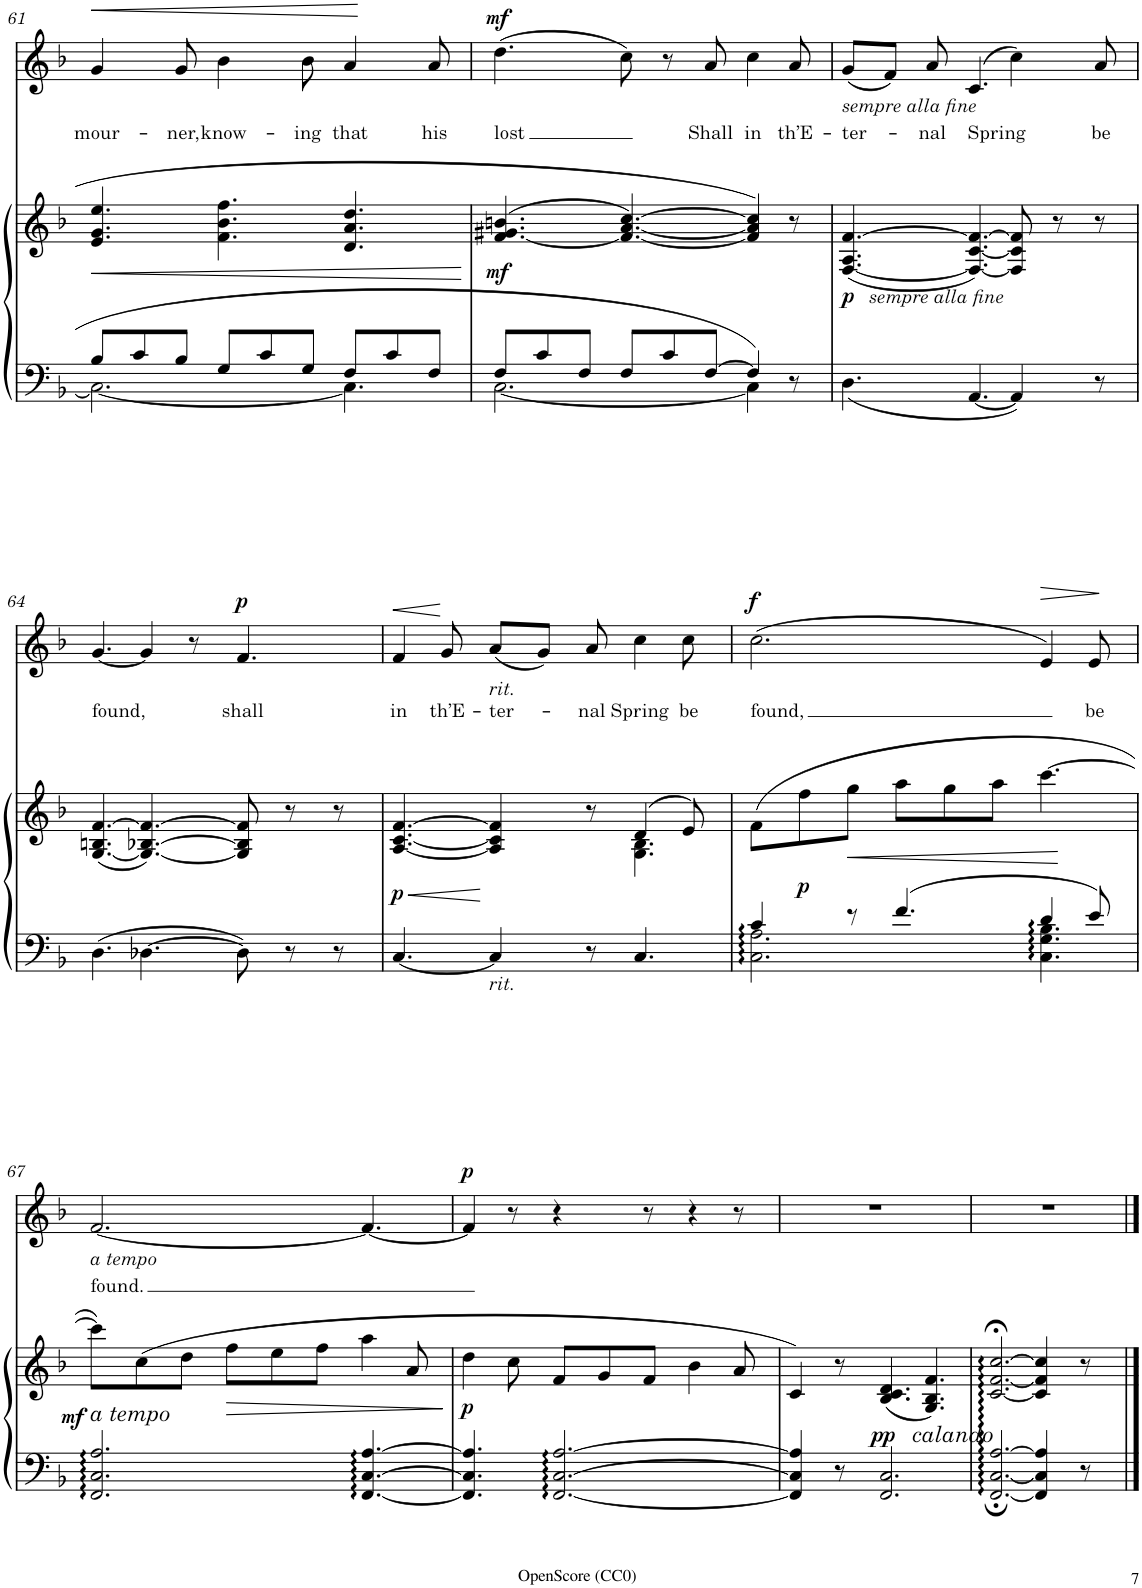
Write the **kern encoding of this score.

**kern	**kern	**dynam	**kern	**text	**dynam
*part2	*part2	*part2	*part1	*part1	*part1
*staff3	*staff2	*staff2/3	*staff1	*staff1	*staff1
*I"Piano	*	*	*I"Voice	*	*
*I'Pno	*	*	*	*	*
!!LO:PB:g=z
*clefF4	*clefG2	*	*clefG2	*	*
*k[b-]	*k[b-]	*	*k[b-]	*	*
*M9/8	*M9/8	*	*M9/8	*	*
=61	=61	=61	=61	=61	=61
*^	*	*	*	*	*
!	!	!	!LO:HP:b	!	!LO:LY:b	!LO:HP:b
8B-/L	2.C\_	4.e/ 4.g/ 4.ee/	<	4g/	mour-	<
8c/	.	.	.	.	.	.
!	!	!	!	!	!LO:LY:b	!
8B-/J	.	.	.	8g/	-ner,	.
!	!	!	!	!	!LO:LY:b	!
8G/L	.	4.f\ 4.b-\ 4.ff\	.	4b-\	know-	.
8c/	.	.	.	.	.	.
!	!	!	!	!	!LO:LY:b	!
8G/J	.	.	.	8b-\	-ing	.
!	!	!	!	!	!LO:LY:b	!
8F/L	4.C\]	4.d/ 4.a/ 4.dd/	.	4a/	that	.
8c/	.	.	.	.	.	.
!	!	!	!	!	!LO:LY:b	!
8F/J	.	.	.	8a/	his	[
*v	*v	*	*	*	*	*
.	.	[	.	.	.
=62	=62	=62	=62	=62	=62
*^	*	*	*	*	*
!	!	!	!LO:DY:b	!	!LO:LY:b	!LO:DY:a
8F/L	[2.C\	(>[4.f/ 4.g#X/ 4.bn/	mf	(4.dd\	lost	mf
8c/	.	.	.	.	.	.
8F/J	.	.	.	.	.	.
8F/L	.	4.f/_ [4.a/ [4.cc/)	.	8cc\)	.	.
8c/	.	.	.	8r	.	.
!	!	!	!	!	!LO:LY:b	!
[8F/J	.	.	.	8a/	Shall	.
!	!	!	!	!	!LO:LY:b	!
4F/]	4C\]	4f/] 4a/] 4cc/]	.	4cc\	in	.
!	!	!	!	!	!LO:LY:b	!
8r	8ryy	8r	.	8a/	th’E-	.
=63	=63	=63	=63	=63	=63	=63
!	!	!	!	!LO:TX:b:i:t=sempre alla fine	!	!
!	!	!LO:TX:b:i:t=sempre alla fine	!	!	!	!
!	!	!	!LO:DY:b	!	!LO:LY:b	!
*v	*v	*	*	*	*	*
4.D\	([4.F/ 4.A/ [4.f/	p	(8g/L	-ter-	.
.	.	.	8f/J)	.	.
!	!	!	!	!LO:LY:b	!
.	.	.	8a/	-nal	.
!	!	!	!	!LO:LY:b	!
[4.AA/	4.F/_ [4.c/ 4.f/_)	.	(4.c/	Spring	.
4AA/]	8F/] 8c/] 8f/]	.	4cc\)	.	.
.	8r	.	.	.	.
!	!	!	!	!LO:LY:b	!
8r	8r	.	8a/	be	.
!!LO:LB:g=z
=64	=64	=64	=64	=64	=64
!	!	!	!	!LO:LY:b	!
4.D\	([4.G/ 4.Bn/ [4.f/	.	[4.g/	found,	.
[4.D-X\	4.G/_ [>4.B-X/ 4.f/_)	.	4g/]	.	.
.	.	.	8r	.	.
!	!	!	!	!LO:LY:b	!LO:DY:a
8D-\]	8G/] 8B-/] 8f/]	.	4.f/	shall	p
8r	8r	.	.	.	.
8r	8r	.	.	.	.
=65	=65	=65	=65	=65	=65
!	!	!LO:HP:b	!	!LO:LY:b	!LO:HP:b
*	*^	*	*	*	*
!	!	!	!LO:DY:n=1:b	!	!	!
[4.C/	[4.A/ [4.c/ [4.f/	2.ryy	< p	4f/	in	<
!	!	!	!	!	!LO:LY:b	!
.	.	.	.	8g/	th’E-	[
!	!	!	!	!LO:TX:b:i:t=rit.	!	!
!LO:TX:b:i:t=rit.	!	!	!	!	!	!
!	!	!	!	!	!LO:LY:b	!
4C/]	4A/] 4c/] 4f/]	.	[	(8a/L	-ter-	.
.	.	.	.	8g/J)	.	.
!	!	!	!	!	!LO:LY:b	!
8r	8r	.	.	8a/	-nal	.
!	!	!	!	!	!LO:LY:b	!
4.C/	(4d/	4.G\ 4.B-\	.	4cc\	Spring	.
!	!	!	!	!	!LO:LY:b	!
.	8e/)	.	.	8cc\	be	.
*	*v	*v	*	*	*	*
=66	=66	=66	=66	=66	=66
*^	*	*	*	*	*
!	!	!	!	!	!LO:LY:b	!LO:DY:a
4c/	2.C\:: 2.A\::	(8f\L	.	(2.cc\	found,	f
!	!	!	!LO:DY:b	!	!	!
.	.	8ff\	p	.	.	.
!	!	!	!LO:HP:b	!	!	!
8r	.	8gg\J	<	.	.	.
4.f/	.	8aa\L	.	.	.	.
.	.	8gg\	.	.	.	.
.	.	8aa\J	.	.	.	.
!	!	!	!	!	!	!LO:HP:b
4d/	4.C\:: 4.G\:: 4.B-\::	[4.ccc\	.	4e/)	.	>
!	!	!	!	!	!LO:LY:b	!
8e/	.	.	.	8e/	be	.
*v	*v	*	*	*	*	*
.	.	[	.	.	]
!!LO:LB:g=z
=67	=67	=67	=67	=67	=67
!	!	!	!LO:TX:b:i:t=a tempo	!	!
!LO:TX:a:i:t=a tempo	!	!	!	!	!
!	!	!LO:DY:b	!	!LO:LY:b	!
2.FF/:: 2.C/:: 2.A/::	8ccc\L])	mf	[2.f/	found.	.
.	(8cc\	.	.	.	.
.	8dd\J	.	.	.	.
!	!	!LO:HP:b	!	!	!
.	8ff\L	>	.	.	.
.	8ee\	.	.	.	.
.	8ff\J	.	.	.	.
[4.FF/:: [>4.C/:: [4.A/::	4aa\	.	4.f/_	.	.
.	8a/	.	.	.	.
.	.	]	.	.	.
=68	=68	=68	=68	=68	=68
!	!	!LO:DY:b	!	!	!LO:DY:a
4.FF/] 4.C/] 4.A/]	4dd\	p	4f/]	.	p
.	8cc\	.	8r	.	.
[2.FF/:: [>2.C/:: [2.A/::	8f/L	.	4r	.	.
.	8g/	.	.	.	.
.	8f/J	.	8r	.	.
.	4b-\	.	4r	.	.
.	8a/	.	8r	.	.
=69	=69	=69	=69	=69	=69
4FF/] 4C/] 4A/]	4c/)	.	8%9r	.	.
8r	8r	.	.	.	.
!	!LO:TX:b:i:t=calando	!	!	!	!
!	!	!LO:DY:b	!	!	!
2.FF/ 2.C/	(4.B-/ 4.c/ 4.d/	pp	.	.	.
.	4.G/ 4.B-/ 4.f/)	.	.	.	.
=70	=70	=70	=70	=70	=70
[2.FF/::; [2.C/::; [2.A/::;	[2.c/::;< [2.f/::;< [2.cc/::;<	.	8%9r	.	.
4FF/] 4C/] 4A/]	4c/] 4f/] 4cc/]	.	.	.	.
8r	8r	.	.	.	.
==	==	==	==	==	==
*-	*-	*-	*-	*-	*-
